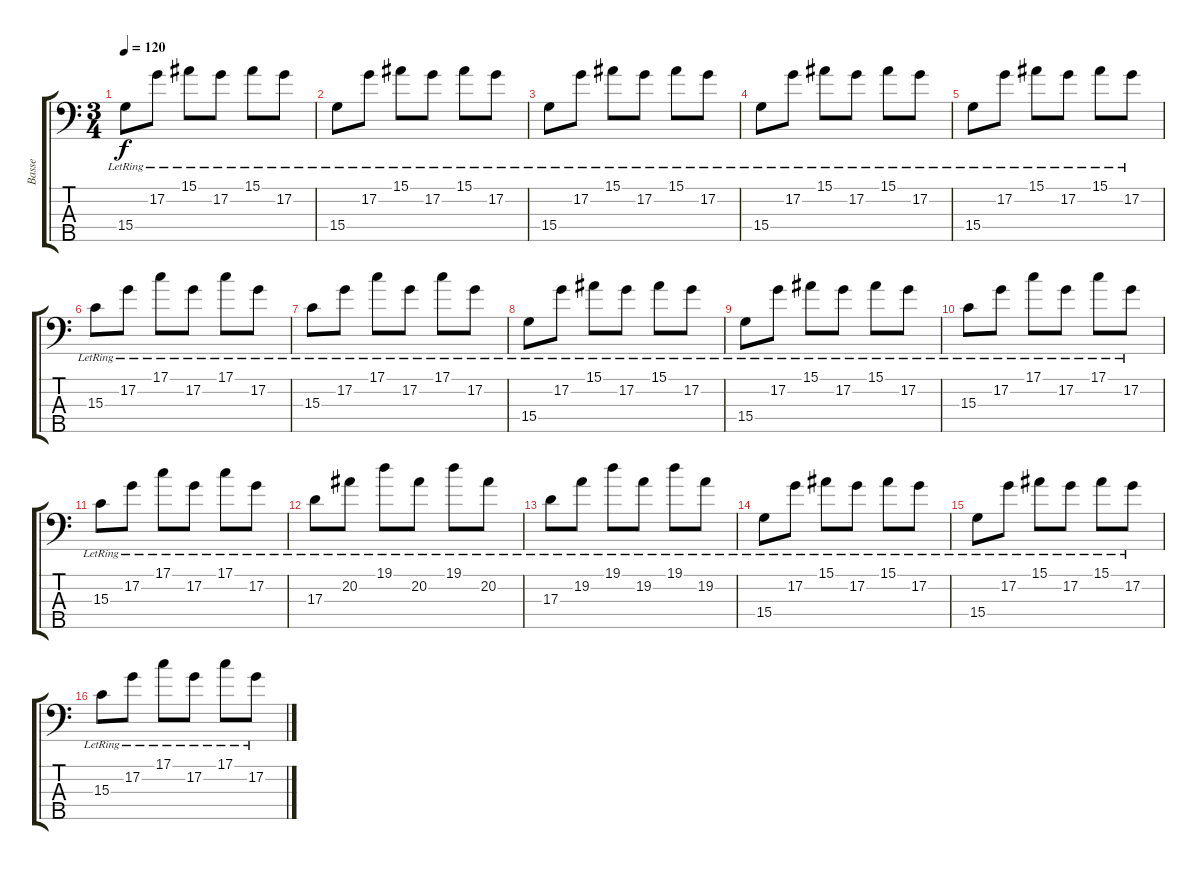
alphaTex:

\track ("Basse" "Basse") {instrument electricbassfinger}
\staff {score tabs}
\tuning (G2 D2 A1 E1 B0) {hide}
\ts (3 4)
\tempo 120
\clef f4
\ks c
15.4{lr}.8{dy f} 17.2{lr}.8 15.1{lr}.8 17.2{lr}.8 15.1{lr}.8 17.2{lr}.8 |
15.4{lr}.8 17.2{lr}.8 15.1{lr}.8 17.2{lr}.8 15.1{lr}.8 17.2{lr}.8 |
15.4{lr}.8 17.2{lr}.8 15.1{lr}.8 17.2{lr}.8 15.1{lr}.8 17.2{lr}.8 |
15.4{lr}.8{instrument electricbassfinger} 17.2{lr}.8 15.1{lr}.8 17.2{lr}.8 15.1{lr}.8 17.2{lr}.8 |
15.4{lr}.8 17.2{lr}.8 15.1{lr}.8 17.2{lr}.8 15.1{lr}.8 17.2{lr}.8 |
15.3{lr}.8 17.2{lr}.8 17.1{lr}.8 17.2{lr}.8 17.1{lr}.8 17.2{lr}.8 |
15.3{lr}.8 17.2{lr}.8 17.1{lr}.8 17.2{lr}.8 17.1{lr}.8 17.2{lr}.8 |
15.4{lr}.8 17.2{lr}.8 15.1{lr}.8 17.2{lr}.8 15.1{lr}.8 17.2{lr}.8 |
15.4{lr}.8 17.2{lr}.8 15.1{lr}.8 17.2{lr}.8 15.1{lr}.8 17.2{lr}.8 |
15.3{lr}.8 17.2{lr}.8 17.1{lr}.8 17.2{lr}.8 17.1{lr}.8 17.2{lr}.8 |
15.3{lr}.8 17.2{lr}.8 17.1{lr}.8 17.2{lr}.8 17.1{lr}.8 17.2{lr}.8 |
17.3{lr}.8 20.2{lr}.8 19.1{lr}.8 20.2{lr}.8 19.1{lr}.8 20.2{lr}.8 |
17.3{lr}.8 19.2{lr}.8 19.1{lr}.8 19.2{lr}.8 19.1{lr}.8 19.2{lr}.8 |
15.4{lr}.8{instrument electricbassfinger} 17.2{lr}.8 15.1{lr}.8 17.2{lr}.8 15.1{lr}.8 17.2{lr}.8 |
15.4{lr}.8 17.2{lr}.8 15.1{lr}.8 17.2{lr}.8 15.1{lr}.8 17.2{lr}.8 |
15.3{lr}.8 17.2{lr}.8 17.1{lr}.8 17.2{lr}.8 17.1{lr}.8 17.2{lr}.8
